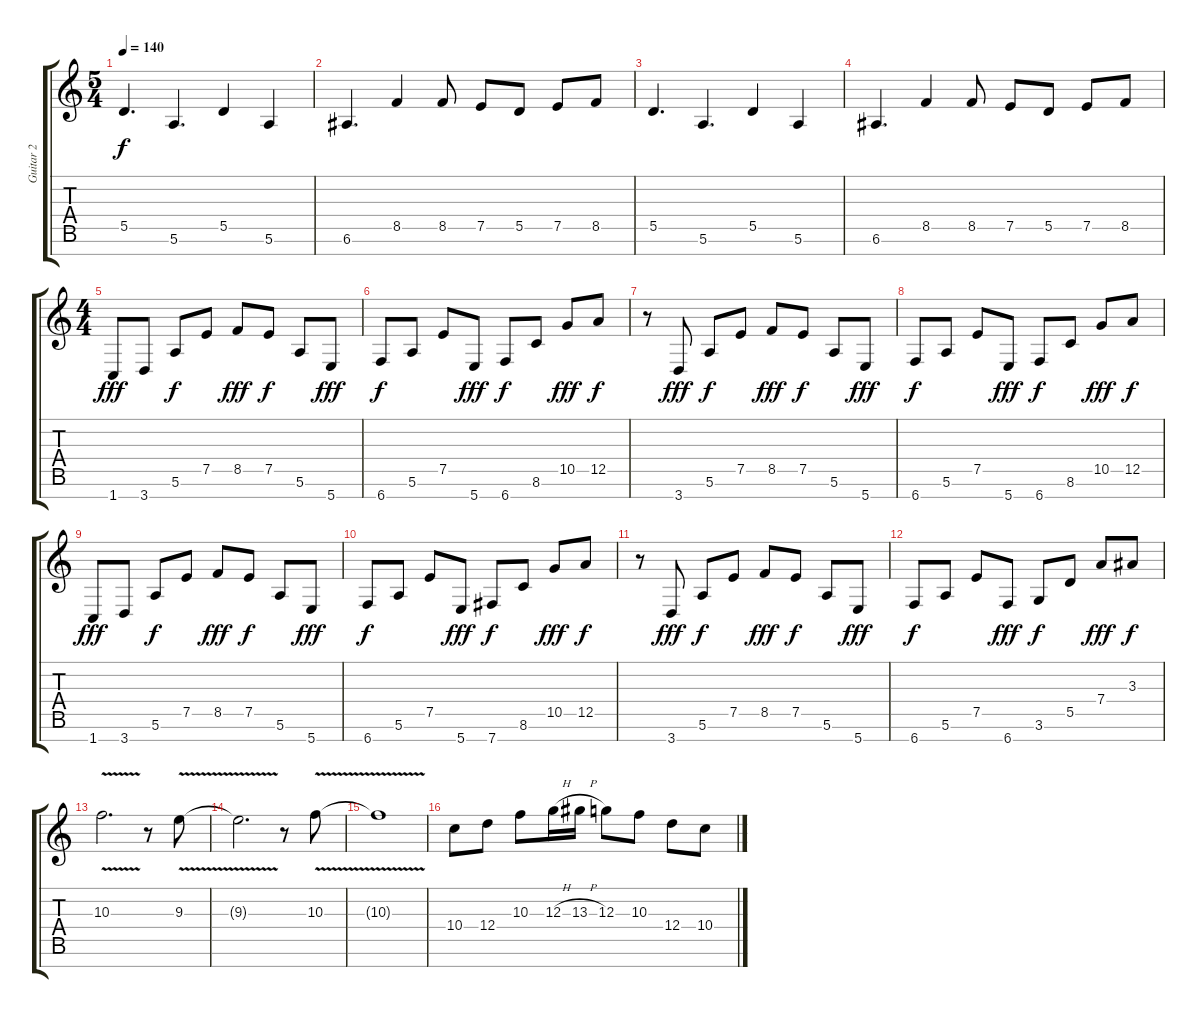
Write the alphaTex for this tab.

\track ("Guitar 2" "Guitar 2") {instrument distortionguitar}
\staff {score tabs}
\tuning (E4 B3 G3 D3 A2 E2 B1) {hide}
\ts (5 4)
\tempo 140
\clef g2
\ks c
5.5.4{d dy f} 5.6.4{d} 5.5.4 5.6.4 |
6.6.4{d} 8.5.4 8.5.8 7.5.8 5.5.8 7.5.8 8.5.8 |
5.5.4{d} 5.6.4{d} 5.5.4 5.6.4 |
6.6.4{d} 8.5.4 8.5.8 7.5.8 5.5.8 7.5.8 8.5.8 |
\ts (4 4)
1.7.8{dy fff} 3.7.8 5.6.8{dy f} 7.5.8 8.5.8{dy fff} 7.5.8{dy f} 5.6.8 5.7.8{dy fff} |
6.7.8{dy f} 5.6.8 7.5.8 5.7.8{dy fff} 6.7.8{dy f} 8.6.8 10.5.8{dy fff} 12.5.8{dy f} |
r.8 3.7.8{dy fff} 5.6.8{dy f} 7.5.8 8.5.8{dy fff} 7.5.8{dy f} 5.6.8 5.7.8{dy fff} |
6.7.8{dy f} 5.6.8 7.5.8 5.7.8{dy fff} 6.7.8{dy f} 8.6.8 10.5.8{dy fff} 12.5.8{dy f} |
1.7.8{dy fff} 3.7.8 5.6.8{dy f} 7.5.8 8.5.8{dy fff} 7.5.8{dy f} 5.6.8 5.7.8{dy fff} |
6.7.8{dy f} 5.6.8 7.5.8 5.7.8{dy fff} 7.7.8{dy f} 8.6.8 10.5.8{dy fff} 12.5.8{dy f} |
r.8 3.7.8{dy fff} 5.6.8{dy f} 7.5.8 8.5.8{dy fff} 7.5.8{dy f} 5.6.8 5.7.8{dy fff} |
6.7.8{dy f} 5.6.8 7.5.8 6.7.8{dy fff} 3.6.8{dy f} 5.5.8 7.4.8{dy fff} 3.3.8{dy f} |
10.3{v}.2{d} r.8 9.3{v}.8 |
9.3{t}.2{d} r.8 10.3{v}.8 |
10.3{t}.1 |
10.4.8 12.4.8 10.3.8 12.3{h}.16 13.3{h}.16 12.3.8 10.3.8 12.4.8 10.4.8
